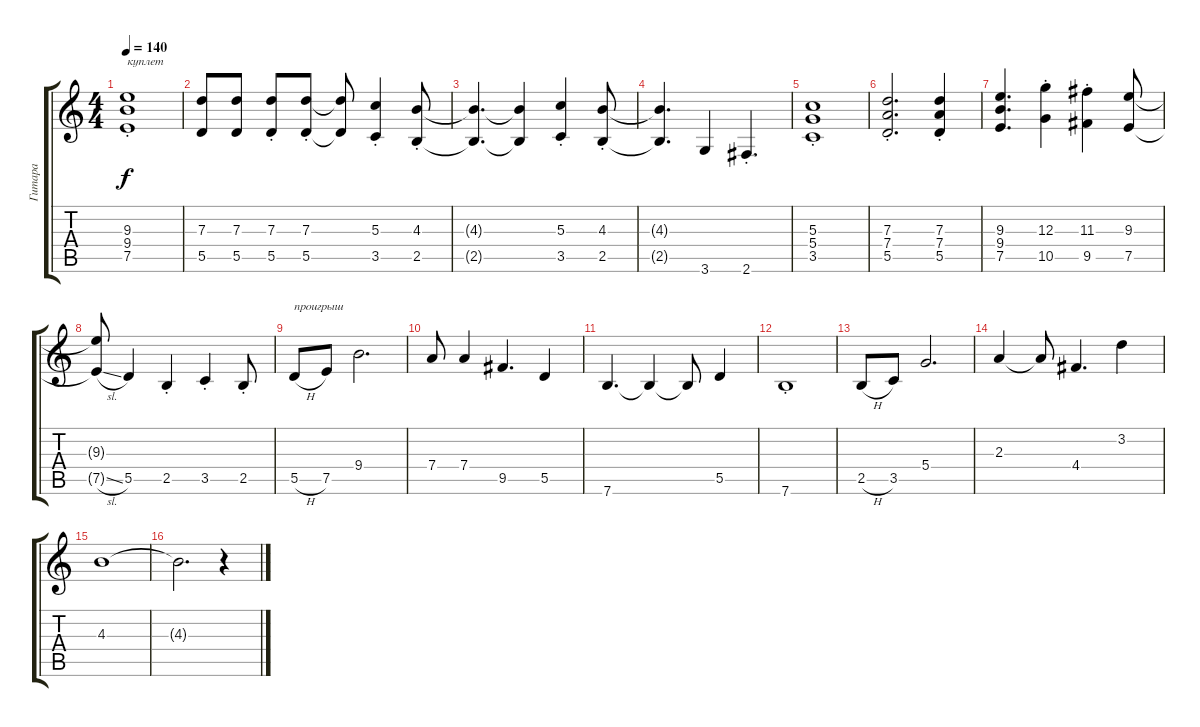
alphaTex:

\track ("Гитара" "Гитара") {instrument acousticguitarsteel}
\staff {score tabs}
\tuning (E4 B3 G3 D3 A2 E2) {hide}
\ts (4 4)
\tempo 140
\clef g2
\ks c
(9.3{st} 9.4{st} 7.5{st}).1{txt "куплет" dy f} |
(7.3 5.5).8 (7.3 5.5).8 (7.3{st} 5.5{st}).8 (7.3{st} 5.5{st}).8 (7.3{t} 5.5{t}).8 (5.3{st} 3.5{st}).4 (4.3{st} 2.5{st}).8 |
(4.3{t} 2.5{t}).4{d} (4.3{t} 2.5{t}).4 (5.3{st} 3.5{st}).4 (4.3{st} 2.5{st}).8 |
(4.3{t} 2.5{t}).4{d} 3.6.4 2.6{st}.4{d} |
(5.3{st} 5.4{st} 3.5{st}).1 |
(7.3{st} 7.4{st} 5.5{st}).2{d} (7.3{st} 7.4{st} 5.5{st}).4 |
(9.3 9.4 7.5).4{d} (12.3{st} 10.5{st}).4 (11.3{st} 9.5{st}).4 (9.3 7.5).8 |
(9.3{t} 7.5{sl t}).8 5.5.4 2.5{st}.4 3.5{st}.4 2.5{st}.8 |
5.5{h}.8{txt "проигрыш"} 7.5.8 9.4.2{d} |
7.4.8 7.4.4 9.5.4{d} 5.5.4 |
7.6.4{d} 7.6{t}.4 7.6{t}.8 5.5.4 |
7.6{st}.1 |
2.5{h}.8 3.5.8 5.4.2{d} |
2.3.4 2.3{t}.8 4.4.4{d} 3.2.4 |
4.3.1 |
4.3{t}.2{d} r.4
